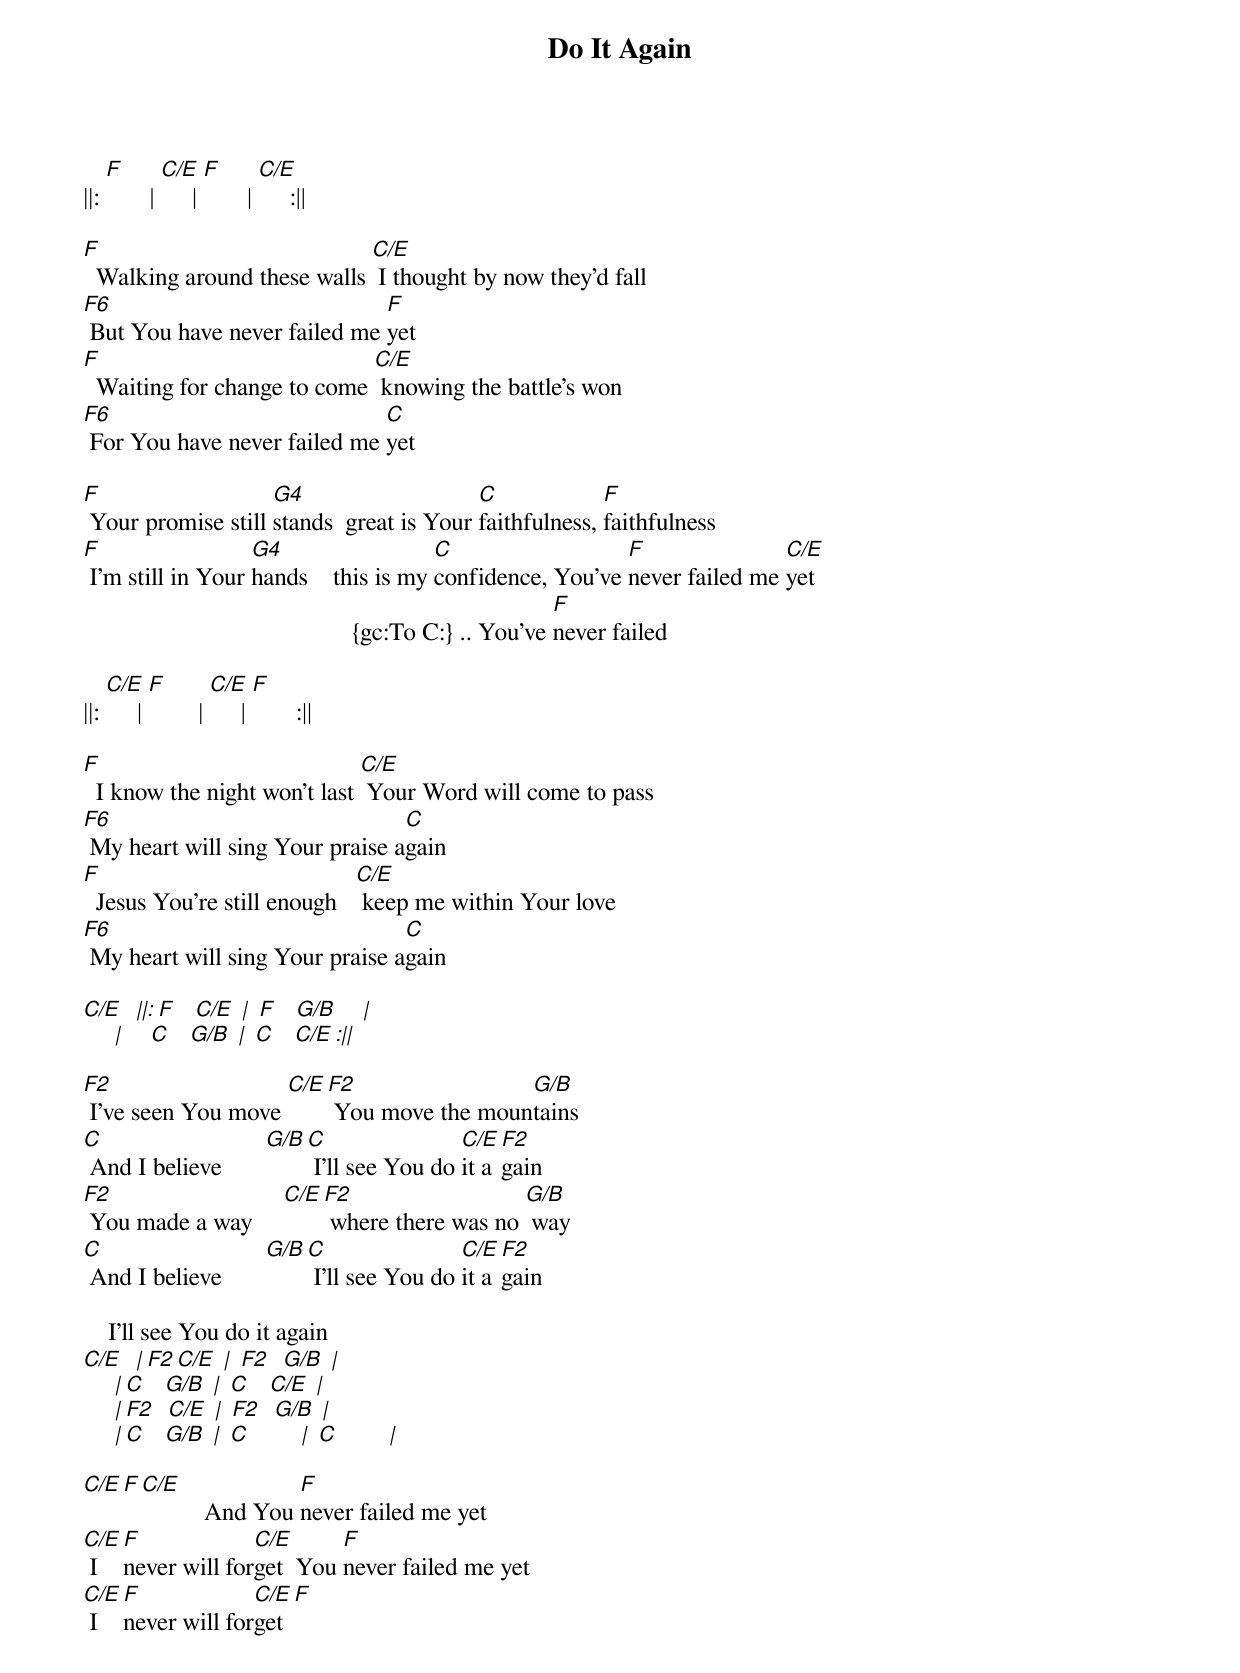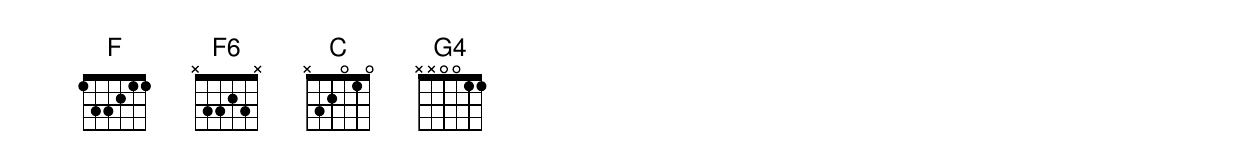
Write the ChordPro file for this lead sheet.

{title: Do It Again}
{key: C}
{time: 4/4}
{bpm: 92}
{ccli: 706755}
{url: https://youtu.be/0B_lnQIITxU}
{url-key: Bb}
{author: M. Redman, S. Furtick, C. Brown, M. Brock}
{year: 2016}
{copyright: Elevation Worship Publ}

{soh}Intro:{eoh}
||: [F]       | [C/E]     | [F]       | [C/E]     :||

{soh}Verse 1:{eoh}
[F]  Walking around these walls [C/E] I thought by now they'd fall
[F6] But You have never failed me [F]yet
[F]  Waiting for change to come [C/E] knowing the battle's won
[F6] For You have never failed me [C]yet

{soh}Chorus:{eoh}
[F] Your promise still [G4]stands  great is Your [C]faithfulness, [F]faithfulness
[F] I'm still in Your [G4]hands    this is my [C]confidence, You've [F]never failed me [C/E]yet
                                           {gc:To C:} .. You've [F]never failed

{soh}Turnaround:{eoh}
||: [C/E]     | [F]        | [C/E]     | [F]       :||

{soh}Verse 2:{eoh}
[F]  I know the night won't last [C/E] Your Word will come to pass
[F6] My heart will sing Your praise a[C]gain
[F]  Jesus You're still enough   [C/E] keep me within Your love
[F6] My heart will sing Your praise a[C]gain

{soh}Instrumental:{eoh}
[C/E]  [||:][F]   [C/E] [|] [F]   [G/B]    [|]
     [|]    [C]   [G/B] [|] [C]   [C/E][:||]

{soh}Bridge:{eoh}
[F2] I've seen You move [C/E][F2] You move the moun[G/B]tains
[C] And I believe       [G/B][C] I'll see You do [C/E]it a[F2]gain
[F2] You made a way     [C/E][F2] where there was no [G/B] way
[C] And I believe       [G/B][C] I'll see You do [C/E]it a[F2]gain

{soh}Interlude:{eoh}
    I'll see You do it again
[C/E]  [|][F2][C/E] [|] [F2]  [G/B] [|]
     [|][C]   [G/B] [|] [C]   [C/E] [|]
     [|][F2]  [C/E] [|] [F2]  [G/B] [|]
     [|][C]   [G/B] [|] [C]        [|] [C]        [|]

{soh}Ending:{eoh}
[C/E][F][C/E]          And You [F]never failed me yet
[C/E] I [F]never will for[C/E]get  You [F]never failed me yet
[C/E] I [F]never will for[C/E]get [F]
